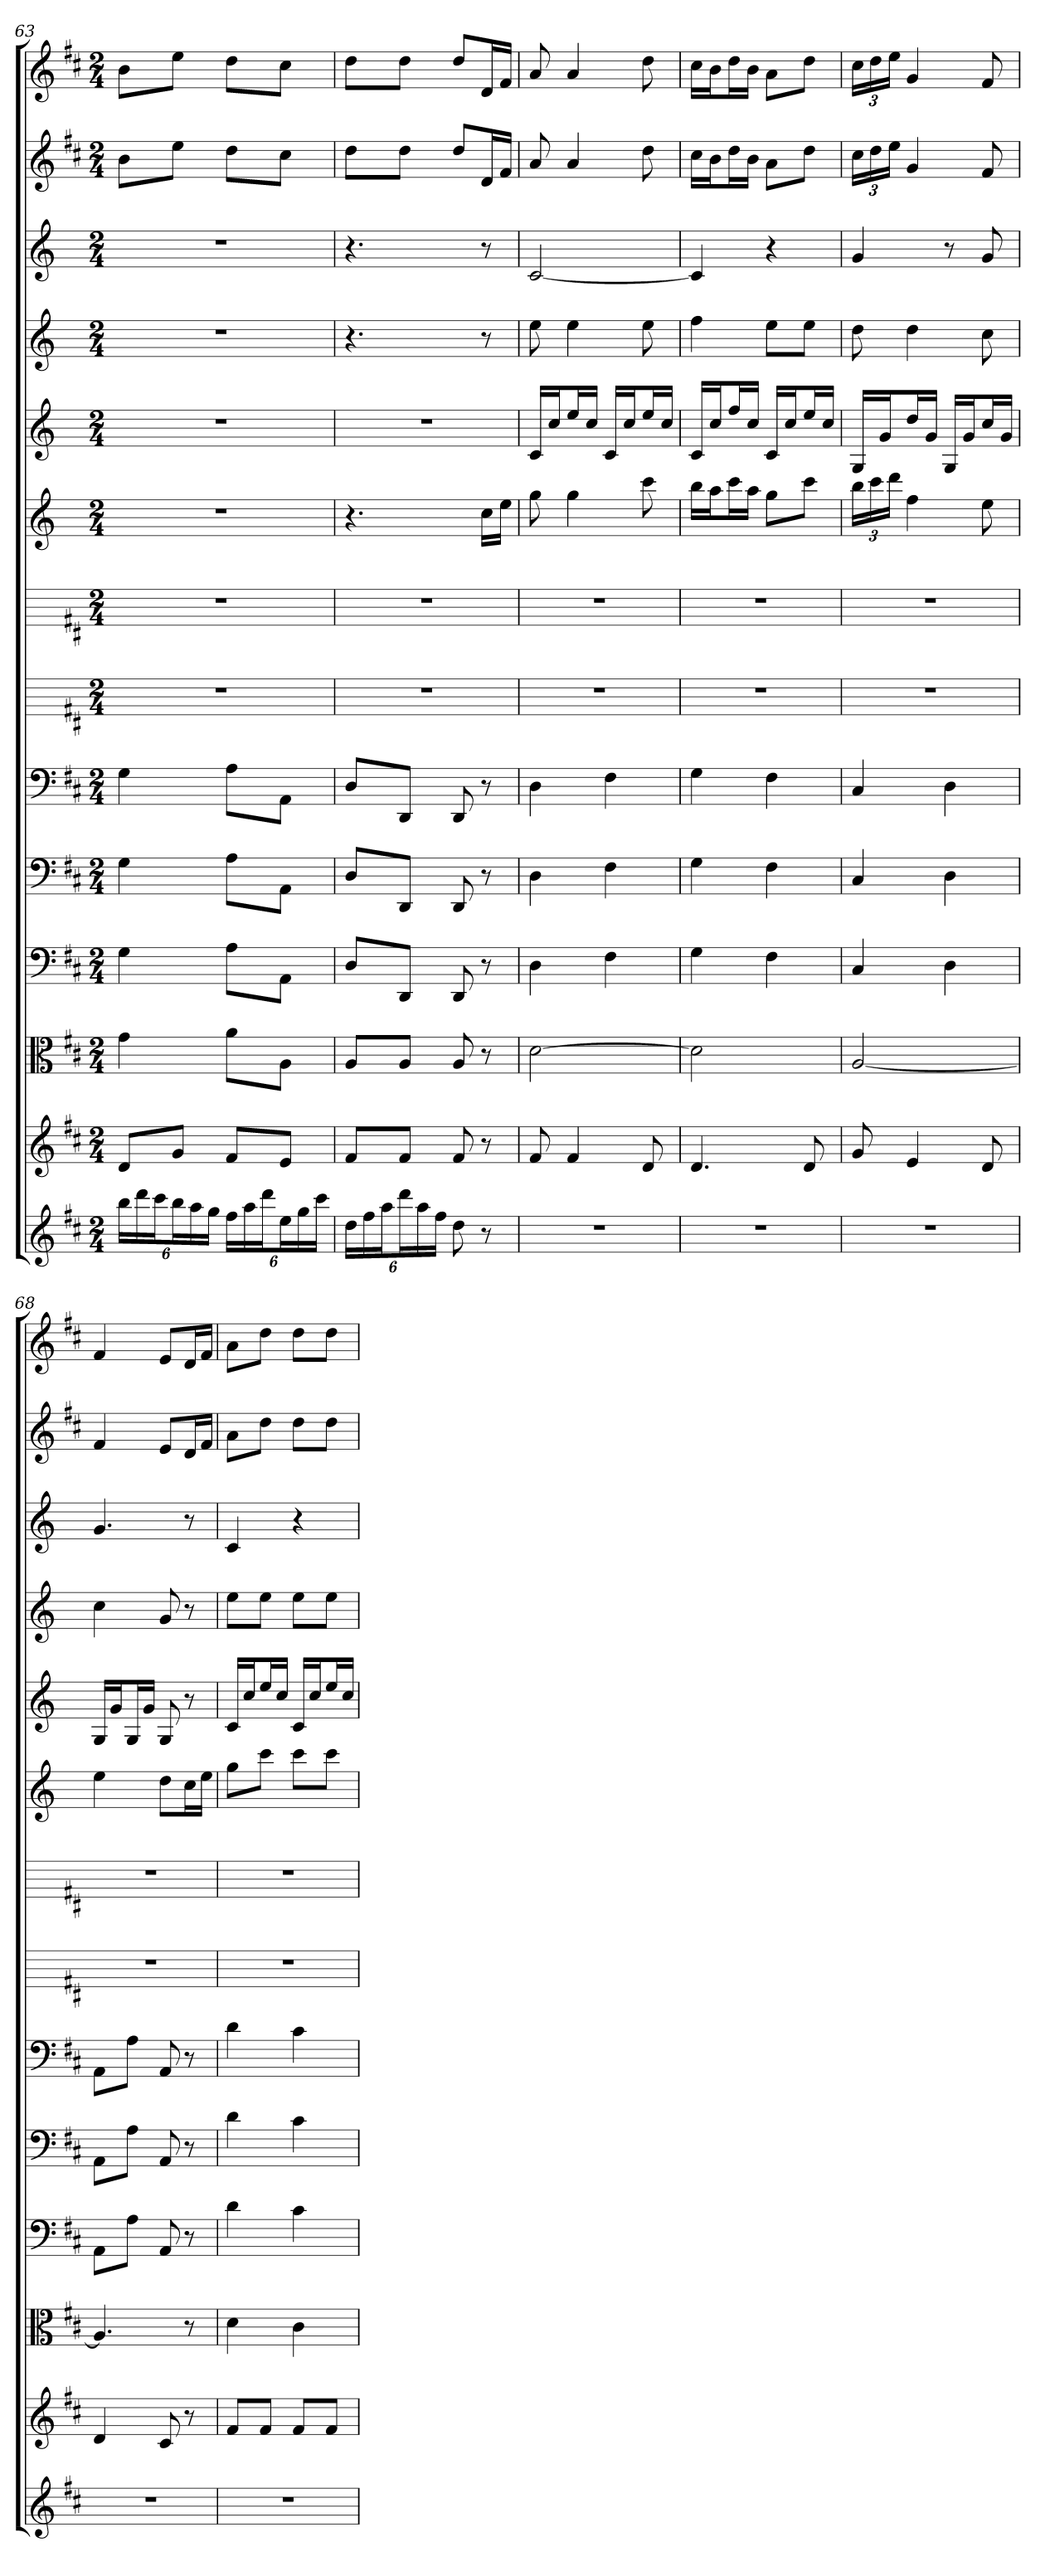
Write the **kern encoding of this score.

**kern	**kern	**kern	**kern	**kern	**kern	**kern	**kern	**kern	**kern	**kern	**kern	**kern	**kern
*part14	*part13	*part12	*part11	*part10	*part9	*part8	*part7	*part6	*part5	*part4	*part3	*part2	*part1
*staff14	*staff13	*staff12	*staff11	*staff10	*staff9	*staff8	*staff7	*staff6	*staff5	*staff4	*staff3	*staff2	*staff1
*	*	*clefC3	*clefF4	*clefF4	*clefF4	*	*	*	*	*	*	*	*
*k[f#c#]	*k[f#c#]	*k[f#c#]	*k[f#c#]	*k[f#c#]	*k[f#c#]	*k[f#c#]	*k[f#c#]	*k[]	*k[]	*k[]	*k[]	*k[f#c#]	*k[f#c#]
*D:	*D:	*D:	*D:	*D:	*D:	*D:	*D:	*	*	*	*	*D:	*D:
*M2/4	*M2/4	*M2/4	*M2/4	*M2/4	*M2/4	*M2/4	*M2/4	*M2/4	*M2/4	*M2/4	*M2/4	*M2/4	*M2/4
=63	=63	=63	=63	=63	=63	=63	=63	=63	=63	=63	=63	=63	=63
24bbLL	8dL	4g	4G	4G	4G	2r	2r	2r	2r	2r	2r	8bL	8bL
24ddd	.	.	.	.	.	.	.	.	.	.	.	.	.
24ccc#J	.	.	.	.	.	.	.	.	.	.	.	.	.
24bbL	8gJ	.	.	.	.	.	.	.	.	.	.	8eeJ	8eeJ
24aa	.	.	.	.	.	.	.	.	.	.	.	.	.
24ggJJ	.	.	.	.	.	.	.	.	.	.	.	.	.
24ff#LL	8f#L	8a\L	8A\L	8A\L	8A\L	.	.	.	.	.	.	8ddL	8ddL
24aa	.	.	.	.	.	.	.	.	.	.	.	.	.
24dddJ	.	.	.	.	.	.	.	.	.	.	.	.	.
24eeL	8eJ	8A\J	8AA\J	8AA\J	8AA\J	.	.	.	.	.	.	8cc#J	8cc#J
24gg	.	.	.	.	.	.	.	.	.	.	.	.	.
24ccc#JJ	.	.	.	.	.	.	.	.	.	.	.	.	.
=64	=64	=64	=64	=64	=64	=64	=64	=64	=64	=64	=64	=64	=64
24ddLL	8f#L	8A/L	8D/L	8D/L	8D/L	2r	2r	4.r	2r	4.r	4.r	8ddL	8ddL
24ff#	.	.	.	.	.	.	.	.	.	.	.	.	.
24aaJ	.	.	.	.	.	.	.	.	.	.	.	.	.
24dddL	8f#J	8A/J	8DD/J	8DD/J	8DD/J	.	.	.	.	.	.	8ddJ	8ddJ
24aa	.	.	.	.	.	.	.	.	.	.	.	.	.
24ff#JJ	.	.	.	.	.	.	.	.	.	.	.	.	.
8dd	8f#	8A	8DD	8DD	8DD	.	.	.	.	.	.	8ddL	8ddL
8r	8r	8r	8r	8r	8r	.	.	16ccLL	.	8r	8r	16dL	16dL
.	.	.	.	.	.	.	.	16eeJJ	.	.	.	16f#JJ	16f#JJ
=65	=65	=65	=65	=65	=65	=65	=65	=65	=65	=65	=65	=65	=65
2r	8f#	[2d	4D	4D	4D	2r	2r	8gg	16cLL	8ee	[2c	8a	8a
.	.	.	.	.	.	.	.	.	16ccJ	.	.	.	.
.	4f#	.	.	.	.	.	.	4gg	16eeL	4ee	.	4a	4a
.	.	.	.	.	.	.	.	.	16ccJJ	.	.	.	.
.	.	.	4F#	4F#	4F#	.	.	.	16cLL	.	.	.	.
.	.	.	.	.	.	.	.	.	16ccJ	.	.	.	.
.	8d	.	.	.	.	.	.	8ccc	16eeL	8ee	.	8dd	8dd
.	.	.	.	.	.	.	.	.	16ccJJ	.	.	.	.
=66	=66	=66	=66	=66	=66	=66	=66	=66	=66	=66	=66	=66	=66
2r	4.d	2d]	4G	4G	4G	2r	2r	16bbLL	16cLL	4ff	4c]	16cc#LL	16cc#LL
.	.	.	.	.	.	.	.	16aaJ	16ccJ	.	.	16bJ	16bJ
.	.	.	.	.	.	.	.	16cccL	16ffL	.	.	16ddL	16ddL
.	.	.	.	.	.	.	.	16aaJJ	16ccJJ	.	.	16bJJ	16bJJ
.	.	.	4F#	4F#	4F#	.	.	8ggL	16cLL	8eeL	4r	8aL	8aL
.	.	.	.	.	.	.	.	.	16ccJ	.	.	.	.
.	8d	.	.	.	.	.	.	8cccJ	16eeL	8eeJ	.	8ddJ	8ddJ
.	.	.	.	.	.	.	.	.	16ccJJ	.	.	.	.
=67	=67	=67	=67	=67	=67	=67	=67	=67	=67	=67	=67	=67	=67
2r	8g	[2A	4C#	4C#	4C#	2r	2r	24bbLL	16GLL	8dd	4g	24cc#LL	24cc#LL
.	.	.	.	.	.	.	.	24ccc	.	.	.	24dd	24dd
.	.	.	.	.	.	.	.	.	16gJ	.	.	.	.
.	.	.	.	.	.	.	.	24dddJJ	.	.	.	24eeJJ	24eeJJ
.	4e	.	.	.	.	.	.	4ff	16ddL	4dd	.	4g	4g
.	.	.	.	.	.	.	.	.	16gJJ	.	.	.	.
.	.	.	4D	4D	4D	.	.	.	16GLL	.	8r	.	.
.	.	.	.	.	.	.	.	.	16gJ	.	.	.	.
.	8d	.	.	.	.	.	.	8ee	16ccL	8cc	8g	8f#	8f#
.	.	.	.	.	.	.	.	.	16gJJ	.	.	.	.
=68	=68	=68	=68	=68	=68	=68	=68	=68	=68	=68	=68	=68	=68
2r	4d	4.A]	8AA\L	8AA\L	8AA\L	2r	2r	4ee	16GLL	4cc	4.g	4f#	4f#
.	.	.	.	.	.	.	.	.	16gJ	.	.	.	.
.	.	.	8A\J	8A\J	8A\J	.	.	.	16GL	.	.	.	.
.	.	.	.	.	.	.	.	.	16gJJ	.	.	.	.
.	8c#	.	8AA	8AA	8AA	.	.	8ddL	8G	8g	.	8eL	8eL
.	8r	8r	8r	8r	8r	.	.	16ccL	8r	8r	8r	16dL	16dL
.	.	.	.	.	.	.	.	16eeJJ	.	.	.	16f#JJ	16f#JJ
=69	=69	=69	=69	=69	=69	=69	=69	=69	=69	=69	=69	=69	=69
2r	8f#L	4d	4d	4d	4d	2r	2r	8ggL	16cLL	8eeL	4c	8aL	8aL
.	.	.	.	.	.	.	.	.	16ccJ	.	.	.	.
.	8f#J	.	.	.	.	.	.	8cccJ	16eeL	8eeJ	.	8ddJ	8ddJ
.	.	.	.	.	.	.	.	.	16ccJJ	.	.	.	.
.	8f#L	4c#	4c#	4c#	4c#	.	.	8cccL	16cLL	8eeL	4r	8ddL	8ddL
.	.	.	.	.	.	.	.	.	16ccJ	.	.	.	.
.	8f#J	.	.	.	.	.	.	8cccJ	16eeL	8eeJ	.	8ddJ	8ddJ
.	.	.	.	.	.	.	.	.	16ccJJ	.	.	.	.
=	=	=	=	=	=	=	=	=	=	=	=	=	=
*-	*-	*-	*-	*-	*-	*-	*-	*-	*-	*-	*-	*-	*-
